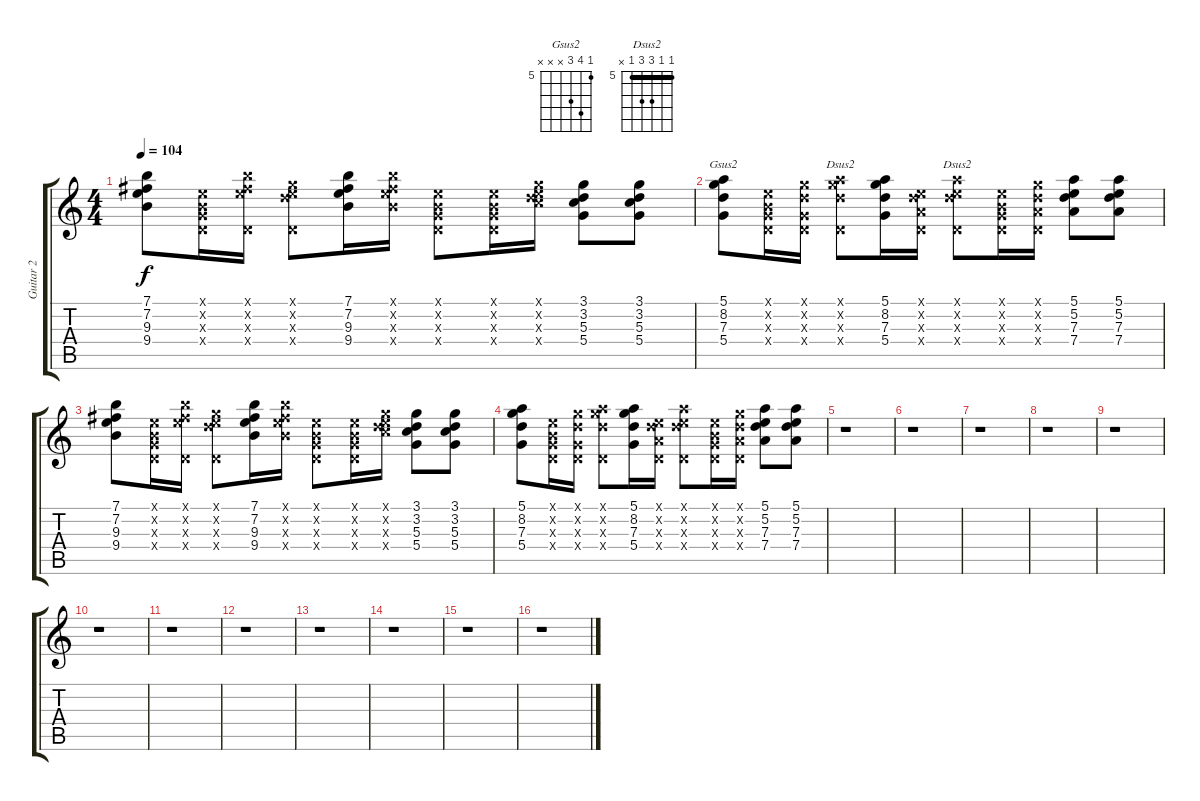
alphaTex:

\track ("Guitar 2" "Guitar 2") {instrument overdrivenguitar}
\staff {score tabs}
\tuning (E4 B3 G3 D3 A2 E2) {hide}
\chord ("Gsus2" 5 8 7 x x x) {firstfret 5}
\chord ("Dsus2" 0 3 2 0 x x)
\chord ("Dsus2" 5 5 7 7 5 x) {firstfret 5 barre 5}
\ts (4 4)
\tempo 104
\clef g2
\ks c
(7.1 7.2 9.3 9.4).8{dy f} (0.1{x} 0.2{x} 0.3{x} 0.4{x}).16 (7.1{x} 7.2{x} 9.3{x} 0.4{x}).16 (0.1{x} 8.2{x} 7.3{x} 0.4{x}).8 (7.1 7.2 9.3 9.4).16 (7.1{x} 7.2{x} 9.3{x} 9.4{x}).16 (0.1{x} 0.2{x} 0.3{x} 0.4{x}).8 (0.1{x} 0.2{x} 0.3{x} 0.4{x}).16 (0.1{x} 8.2{x} 7.3{x} 10.4{x}).16 (3.1 3.2 5.3 5.4).8 (3.1 3.2 5.3 5.4).8 |
(5.1 8.2 7.3 5.4).8{ch "Gsus2"} (0.1{x} 0.2{x} 0.3{x} 0.4{x}).16 (3.1{x} 3.2{x} 0.3{x} 0.4{x}).16 (5.1{x} 8.2{x} 7.3{x} 0.4{x}).8{ch "Dsus2"} (5.1 8.2 7.3 5.4).16 (0.1{x} 3.2{x} 2.3{x} 0.4{x}).16 (5.1{x} 5.2{x} 7.3{x} 0.4{x}).8{ch "Dsus2"} (0.1{x} 0.2{x} 0.3{x} 0.4{x}).16 (3.1{x} 3.2{x} 2.3{x} 0.4{x}).16 (5.1 5.2 7.3 7.4).8 (5.1 5.2 7.3 7.4).8 |
(7.1 7.2 9.3 9.4).8 (0.1{x} 0.2{x} 0.3{x} 0.4{x}).16 (7.1{x} 7.2{x} 9.3{x} 0.4{x}).16 (0.1{x} 8.2{x} 7.3{x} 0.4{x}).8 (7.1 7.2 9.3 9.4).16 (7.1{x} 7.2{x} 9.3{x} 9.4{x}).16 (0.1{x} 0.2{x} 0.3{x} 0.4{x}).8 (0.1{x} 0.2{x} 0.3{x} 0.4{x}).16 (0.1{x} 8.2{x} 7.3{x} 10.4{x}).16 (3.1 3.2 5.3 5.4).8 (3.1 3.2 5.3 5.4).8 |
(5.1 8.2 7.3 5.4).8 (0.1{x} 0.2{x} 0.3{x} 0.4{x}).16 (3.1{x} 3.2{x} 0.3{x} 0.4{x}).16 (5.1{x} 8.2{x} 7.3{x} 0.4{x}).8 (5.1 8.2 7.3 5.4).16 (0.1{x} 3.2{x} 2.3{x} 0.4{x}).16 (5.1{x} 5.2{x} 7.3{x} 0.4{x}).8 (0.1{x} 0.2{x} 0.3{x} 0.4{x}).16 (3.1{x} 3.2{x} 2.3{x} 0.4{x}).16 (5.1 5.2 7.3 7.4).8 (5.1 5.2 7.3 7.4).8 |
r.1 |
r.1 |
r.1 |
r.1 |
r.1 |
r.1 |
r.1 |
r.1 |
r.1 |
r.1 |
r.1 |
r.1
